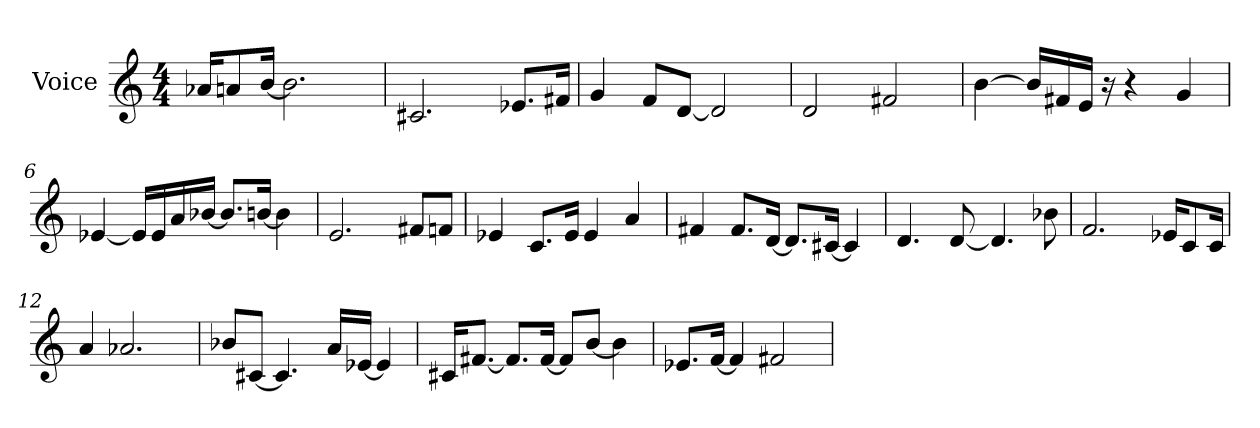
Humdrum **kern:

**kern
*part1
*staff1
*I"Voice
*I'Voice
*clefG2
*M4/4
=1
16a-X/KL
8an/
[>16b/Jk
2.b\]
=2
2.c#X/
8.e-X/L
16f#X/Jk
=3
4g/
8f/L
[<8d/J
2d/]
=4
2d/
2f#X/
=5
[>4b\
16b/LL]
16f#X/
16e/JJ
16ra
4r
4g/
=6
[<4e-X/
16e-/LL]
16e-/
16a/
[<16b-X/JJ
8.b-/L]
[>16bn/Jk
4b\]
=7
2.e/
8f#X/L
8fn/J
!!LO:LB:g=z
=8
4e-X/
8.c/L
16e-/Jk
4e-/
4a/
=9
4f#X/
8.f#/L
[<16d/Jk
8.d/L]
[<16c#X/Jk
4c#/]
=10
4.d/
[<8d/
4.d/]
8b-X\
=11
2.f/
16e-X/KL
8c/
16c/Jk
=12
4a/
2.a-X/
=13
8b-X/L
[<8c#X/J
4.c#/]
16a/LL
[<16e-X/JJ
4e-/]
!!LO:LB:g=z
=14
16c#X/KL
[<8.f#X/J
8.f#/L]
[<16f#/Jk
8f#/L]
[>8b/J
4b\]
=15
8.e-X/L
[<16f/Jk
4f/]
2f#X/
=
*-
